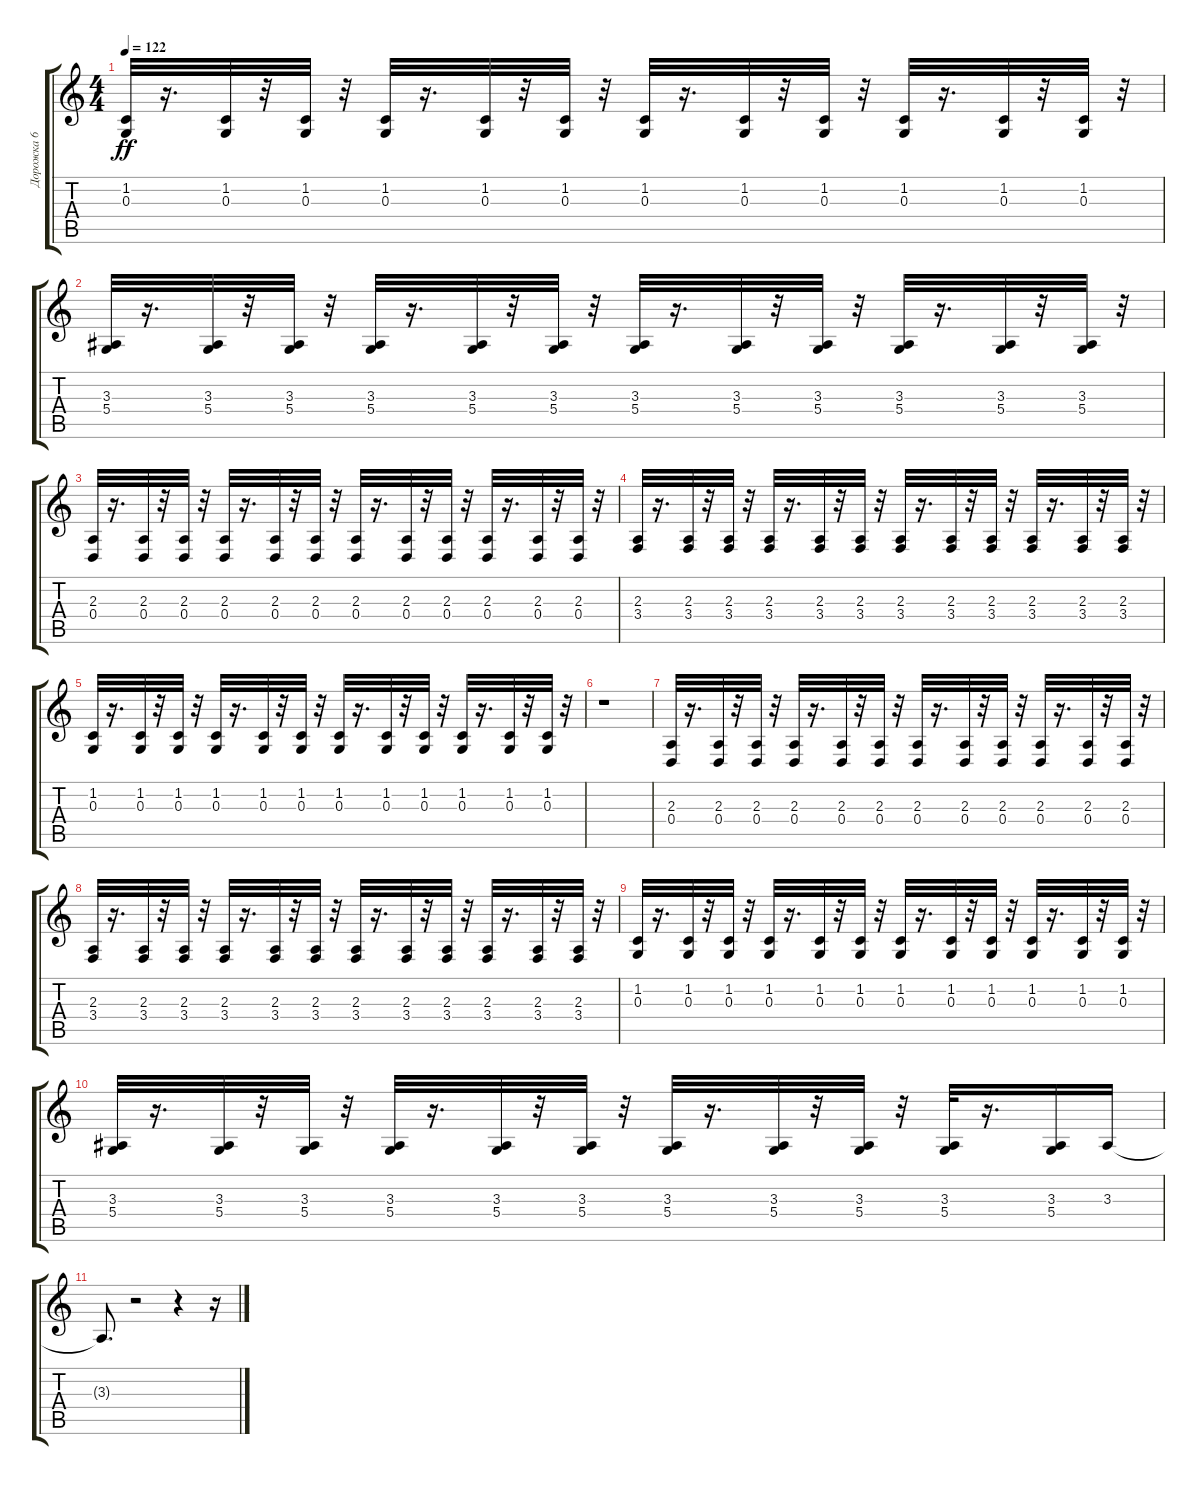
\track ("Дорожка 6" "Дорожка 6") {instrument lead2sawtooth}
\staff {score tabs}
\tuning (E4 B3 G3 D3 A2 E2) {hide}
\ts (4 4)
\tempo 122
\clef g2
\ks c
(1.2 0.3).32{dy ff} r.16{d} (1.2 0.3).32 r.32 (1.2 0.3).32 r.32 (1.2 0.3).32 r.16{d} (1.2 0.3).32 r.32 (1.2 0.3).32 r.32 (1.2 0.3).32 r.16{d} (1.2 0.3).32 r.32 (1.2 0.3).32 r.32 (1.2 0.3).32 r.16{d} (1.2 0.3).32 r.32 (1.2 0.3).32 r.32 |
(3.3 5.4).32 r.16{d} (3.3 5.4).32 r.32 (3.3 5.4).32 r.32 (3.3 5.4).32 r.16{d} (3.3 5.4).32 r.32 (3.3 5.4).32 r.32 (3.3 5.4).32 r.16{d} (3.3 5.4).32 r.32 (3.3 5.4).32 r.32 (3.3 5.4).32 r.16{d} (3.3 5.4).32 r.32 (3.3 5.4).32 r.32 |
(2.3 0.4).32 r.16{d} (2.3 0.4).32 r.32 (2.3 0.4).32 r.32 (2.3 0.4).32 r.16{d} (2.3 0.4).32 r.32 (2.3 0.4).32 r.32 (2.3 0.4).32 r.16{d} (2.3 0.4).32 r.32 (2.3 0.4).32 r.32 (2.3 0.4).32 r.16{d} (2.3 0.4).32 r.32 (2.3 0.4).32 r.32 |
(2.3 3.4).32 r.16{d} (2.3 3.4).32 r.32 (2.3 3.4).32 r.32 (2.3 3.4).32 r.16{d} (2.3 3.4).32 r.32 (2.3 3.4).32 r.32 (2.3 3.4).32 r.16{d} (2.3 3.4).32 r.32 (2.3 3.4).32 r.32 (2.3 3.4).32 r.16{d} (2.3 3.4).32 r.32 (2.3 3.4).32 r.32 |
(1.2 0.3).32 r.16{d} (1.2 0.3).32 r.32 (1.2 0.3).32 r.32 (1.2 0.3).32 r.16{d} (1.2 0.3).32 r.32 (1.2 0.3).32 r.32 (1.2 0.3).32 r.16{d} (1.2 0.3).32 r.32 (1.2 0.3).32 r.32 (1.2 0.3).32 r.16{d} (1.2 0.3).32 r.32 (1.2 0.3).32 r.32 |
r.1 |
(2.3 0.4).32 r.16{d} (2.3 0.4).32 r.32 (2.3 0.4).32 r.32 (2.3 0.4).32 r.16{d} (2.3 0.4).32 r.32 (2.3 0.4).32 r.32 (2.3 0.4).32 r.16{d} (2.3 0.4).32 r.32 (2.3 0.4).32 r.32 (2.3 0.4).32 r.16{d} (2.3 0.4).32 r.32 (2.3 0.4).32 r.32 |
(2.3 3.4).32 r.16{d} (2.3 3.4).32 r.32 (2.3 3.4).32 r.32 (2.3 3.4).32 r.16{d} (2.3 3.4).32 r.32 (2.3 3.4).32 r.32 (2.3 3.4).32 r.16{d} (2.3 3.4).32 r.32 (2.3 3.4).32 r.32 (2.3 3.4).32 r.16{d} (2.3 3.4).32 r.32 (2.3 3.4).32 r.32 |
(1.2 0.3).32 r.16{d} (1.2 0.3).32 r.32 (1.2 0.3).32 r.32 (1.2 0.3).32 r.16{d} (1.2 0.3).32 r.32 (1.2 0.3).32 r.32 (1.2 0.3).32 r.16{d} (1.2 0.3).32 r.32 (1.2 0.3).32 r.32 (1.2 0.3).32 r.16{d} (1.2 0.3).32 r.32 (1.2 0.3).32 r.32 |
(3.3 5.4).32 r.16{d} (3.3 5.4).32 r.32 (3.3 5.4).32 r.32 (3.3 5.4).32 r.16{d} (3.3 5.4).32 r.32 (3.3 5.4).32 r.32 (3.3 5.4).32 r.16{d} (3.3 5.4).32 r.32 (3.3 5.4).32 r.32 (3.3 5.4).32 r.16{d} (3.3 5.4).16 3.3.16 |
3.3{t}.8{d} r.2 r.4 r.16
